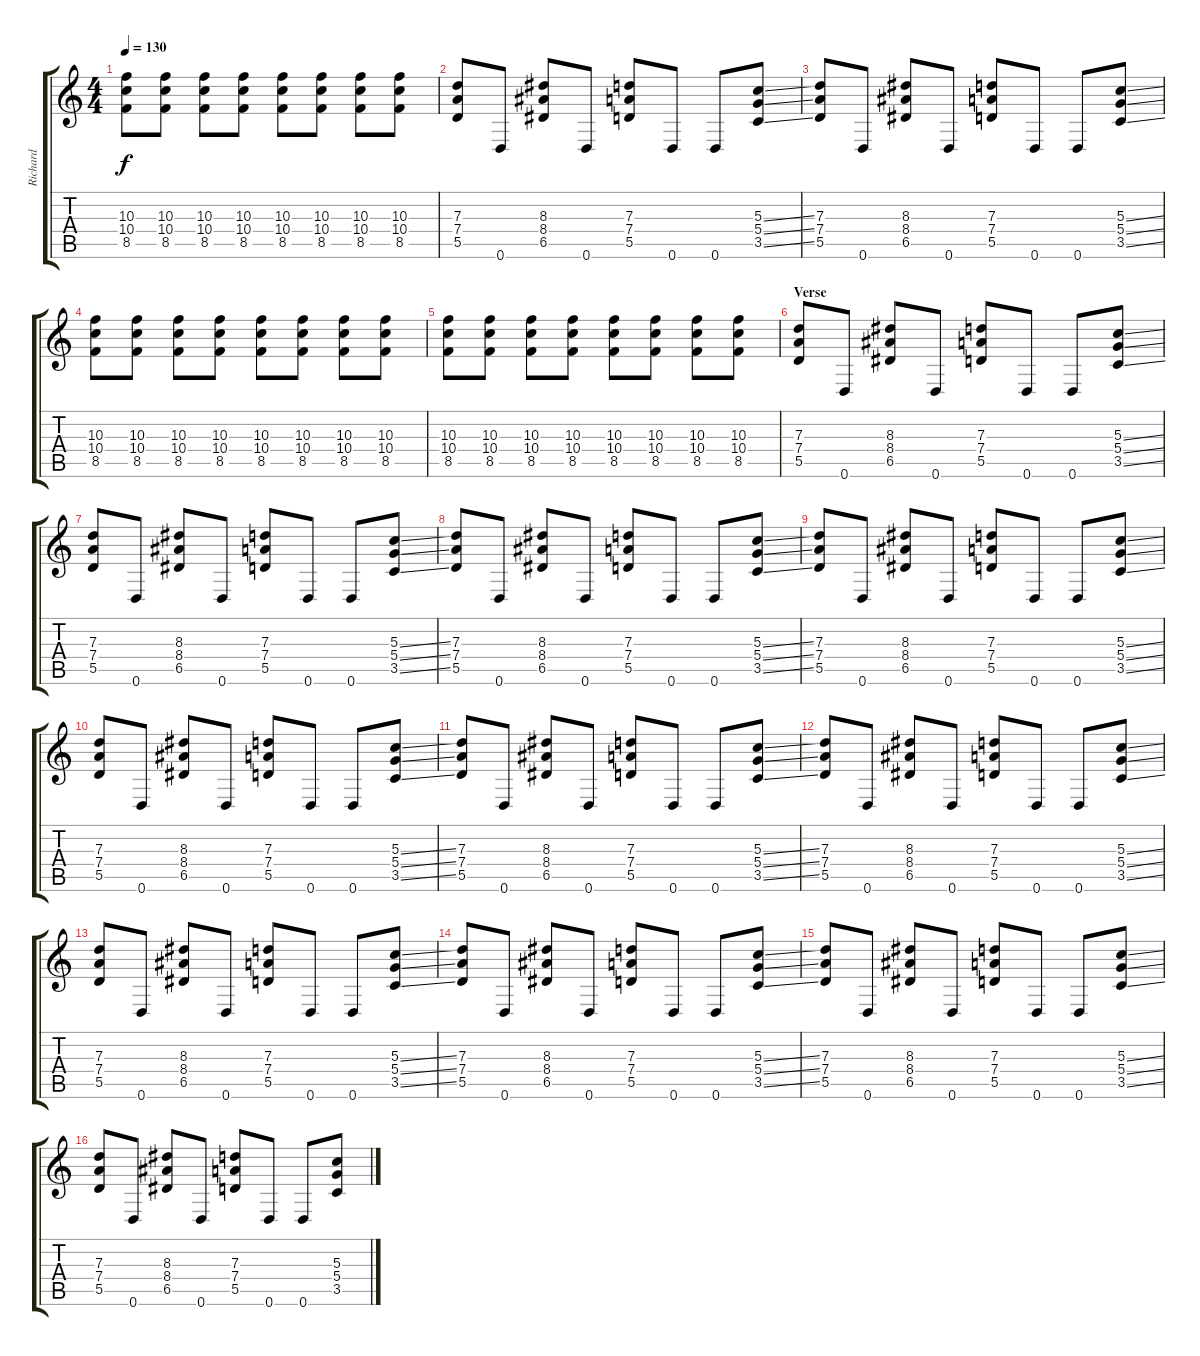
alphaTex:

\track ("Richard" "Richard") {instrument distortionguitar}
\staff {score tabs}
\tuning (E4 B3 G3 D3 A2 D2) {hide}
\ts (4 4)
\tempo 130
\clef g2
\ks c
(10.3 10.4 8.5).8{dy f} (10.3 10.4 8.5).8 (10.3 10.4 8.5).8 (10.3 10.4 8.5).8 (10.3 10.4 8.5).8 (10.3 10.4 8.5).8 (10.3 10.4 8.5).8 (10.3 10.4 8.5).8 |
(7.3 7.4 5.5).8 0.6.8 (8.3 8.4 6.5).8 0.6.8 (7.3 7.4 5.5).8 0.6.8 0.6.8 (5.3{ss} 5.4{ss} 3.5{ss}).8 |
(7.3 7.4 5.5).8 0.6.8 (8.3 8.4 6.5).8 0.6.8 (7.3 7.4 5.5).8 0.6.8 0.6.8 (5.3{ss} 5.4{ss} 3.5{ss}).8 |
(10.3 10.4 8.5).8 (10.3 10.4 8.5).8 (10.3 10.4 8.5).8 (10.3 10.4 8.5).8 (10.3 10.4 8.5).8 (10.3 10.4 8.5).8 (10.3 10.4 8.5).8 (10.3 10.4 8.5).8 |
(10.3 10.4 8.5).8 (10.3 10.4 8.5).8 (10.3 10.4 8.5).8 (10.3 10.4 8.5).8 (10.3 10.4 8.5).8 (10.3 10.4 8.5).8 (10.3 10.4 8.5).8 (10.3 10.4 8.5).8 |
\section ("" "Verse")
(7.3 7.4 5.5).8 0.6.8 (8.3 8.4 6.5).8 0.6.8 (7.3 7.4 5.5).8 0.6.8 0.6.8 (5.3{ss} 5.4{ss} 3.5{ss}).8 |
(7.3 7.4 5.5).8 0.6.8 (8.3 8.4 6.5).8 0.6.8 (7.3 7.4 5.5).8 0.6.8 0.6.8 (5.3{ss} 5.4{ss} 3.5{ss}).8 |
(7.3 7.4 5.5).8 0.6.8 (8.3 8.4 6.5).8 0.6.8 (7.3 7.4 5.5).8 0.6.8 0.6.8 (5.3{ss} 5.4{ss} 3.5{ss}).8 |
(7.3 7.4 5.5).8 0.6.8 (8.3 8.4 6.5).8 0.6.8 (7.3 7.4 5.5).8 0.6.8 0.6.8 (5.3{ss} 5.4{ss} 3.5{ss}).8 |
(7.3 7.4 5.5).8 0.6.8 (8.3 8.4 6.5).8 0.6.8 (7.3 7.4 5.5).8 0.6.8 0.6.8 (5.3{ss} 5.4{ss} 3.5{ss}).8 |
(7.3 7.4 5.5).8 0.6.8 (8.3 8.4 6.5).8 0.6.8 (7.3 7.4 5.5).8 0.6.8 0.6.8 (5.3{ss} 5.4{ss} 3.5{ss}).8 |
(7.3 7.4 5.5).8 0.6.8 (8.3 8.4 6.5).8 0.6.8 (7.3 7.4 5.5).8 0.6.8 0.6.8 (5.3{ss} 5.4{ss} 3.5{ss}).8 |
(7.3 7.4 5.5).8 0.6.8 (8.3 8.4 6.5).8 0.6.8 (7.3 7.4 5.5).8 0.6.8 0.6.8 (5.3{ss} 5.4{ss} 3.5{ss}).8 |
(7.3 7.4 5.5).8 0.6.8 (8.3 8.4 6.5).8 0.6.8 (7.3 7.4 5.5).8 0.6.8 0.6.8 (5.3{ss} 5.4{ss} 3.5{ss}).8 |
(7.3 7.4 5.5).8 0.6.8 (8.3 8.4 6.5).8 0.6.8 (7.3 7.4 5.5).8 0.6.8 0.6.8 (5.3{ss} 5.4{ss} 3.5{ss}).8 |
(7.3 7.4 5.5).8 0.6.8 (8.3 8.4 6.5).8 0.6.8 (7.3 7.4 5.5).8 0.6.8 0.6.8 (5.3{ss} 5.4{ss} 3.5{ss}).8
